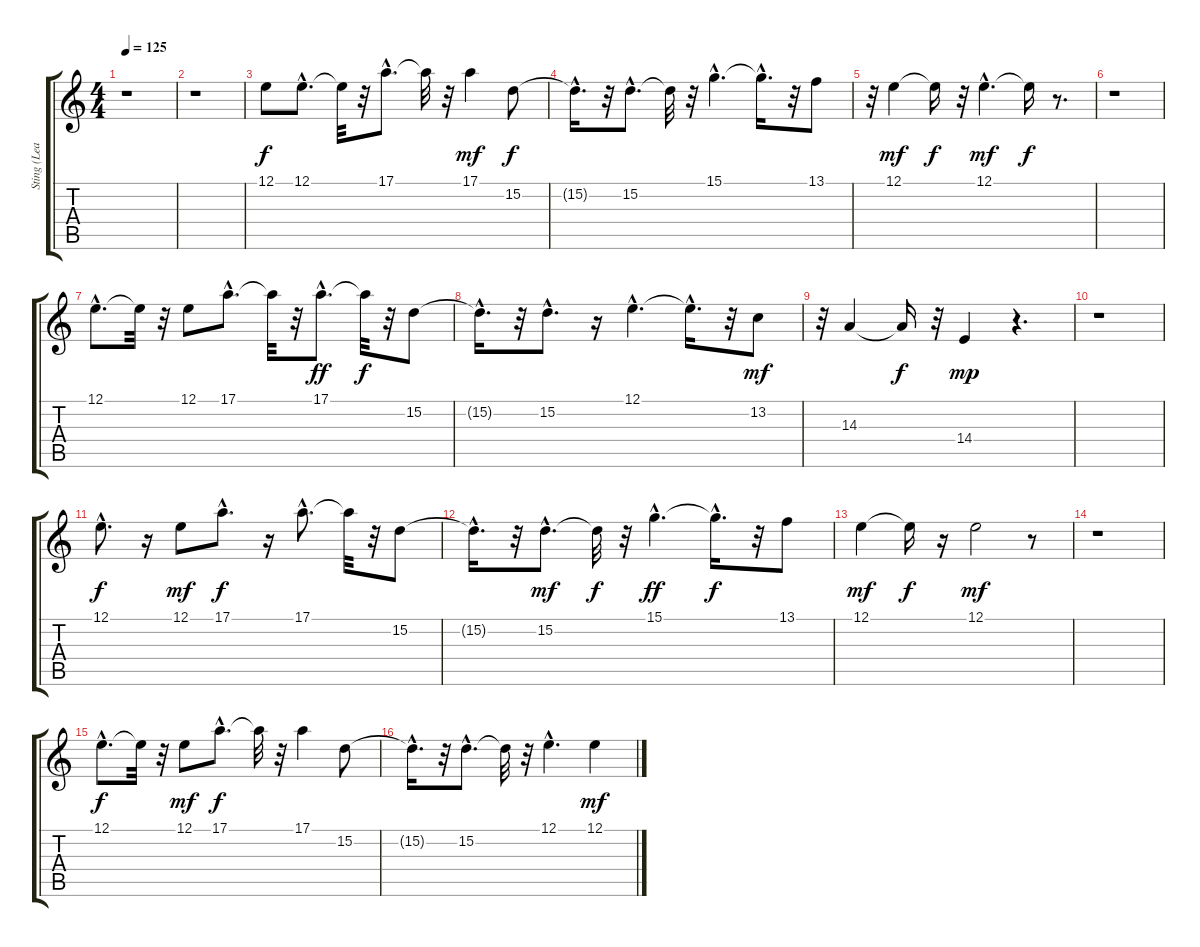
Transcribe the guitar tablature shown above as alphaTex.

\track ("Sting (Lead Vocal)" "Sting (Lea") {instrument panflute}
\staff {score tabs}
\tuning (E4 B3 G3 D3 A2 E2) {hide}
\ts (4 4)
\tempo 125
\clef g2
\ks c
r.1{dy f} |
r.1 |
12.1.8 12.1{hac}.8{d} 12.1{t}.32 r.32 17.1{hac}.8{d} 17.1{t}.32 r.32 17.1.4{dy mf} 15.2.8{dy f} |
15.2{hac t}.16{d} r.32 15.2{hac}.8{d} 15.2{t}.32 r.32 15.1{hac}.4{d} 15.1{hac t}.16{d} r.32 13.1.8 |
r.32 12.1.4{dy mf} 12.1{t}.16{dy f} r.32 12.1{hac}.4{d dy mf} 12.1{t}.16{dy f} r.8{d} |
r.1 |
12.1{hac}.8{d} 12.1{t}.32 r.32 12.1.8 17.1{hac}.8{d} 17.1{t}.32 r.32 17.1{hac}.8{d dy ff} 17.1{t}.32{dy f} r.32 15.2.8 |
15.2{hac t}.16{d} r.32 15.2{hac}.8{d} r.16 12.1{hac}.4{d} 12.1{hac t}.16{d} r.32 13.2.8{dy mf} |
r.32 14.3.4 14.3{t}.16{dy f} r.32 14.4.4{dy mp} r.4{d} |
r.1 |
12.1{hac}.8{d dy f} r.16 12.1.8{dy mf} 17.1{hac}.8{d dy f} r.16 17.1{hac}.8{d} 17.1{t}.32 r.32 15.2.8 |
15.2{hac t}.16{d} r.32 15.2{hac}.8{d dy mf} 15.2{t}.32{dy f} r.32 15.1{hac}.4{d dy ff} 15.1{hac t}.16{d dy f} r.32 13.1.8 |
12.1.4{dy mf} 12.1{t}.16{dy f} r.16 12.1.2{dy mf} r.8 |
r.1 |
12.1{hac}.8{d dy f} 12.1{t}.32 r.32 12.1.8{dy mf} 17.1{hac}.8{d dy f} 17.1{t}.32 r.32 17.1.4 15.2.8 |
15.2{hac t}.16{d} r.32 15.2{hac}.8{d} 15.2{t}.32 r.32 12.1{hac}.4{d} 12.1.4{dy mf}
